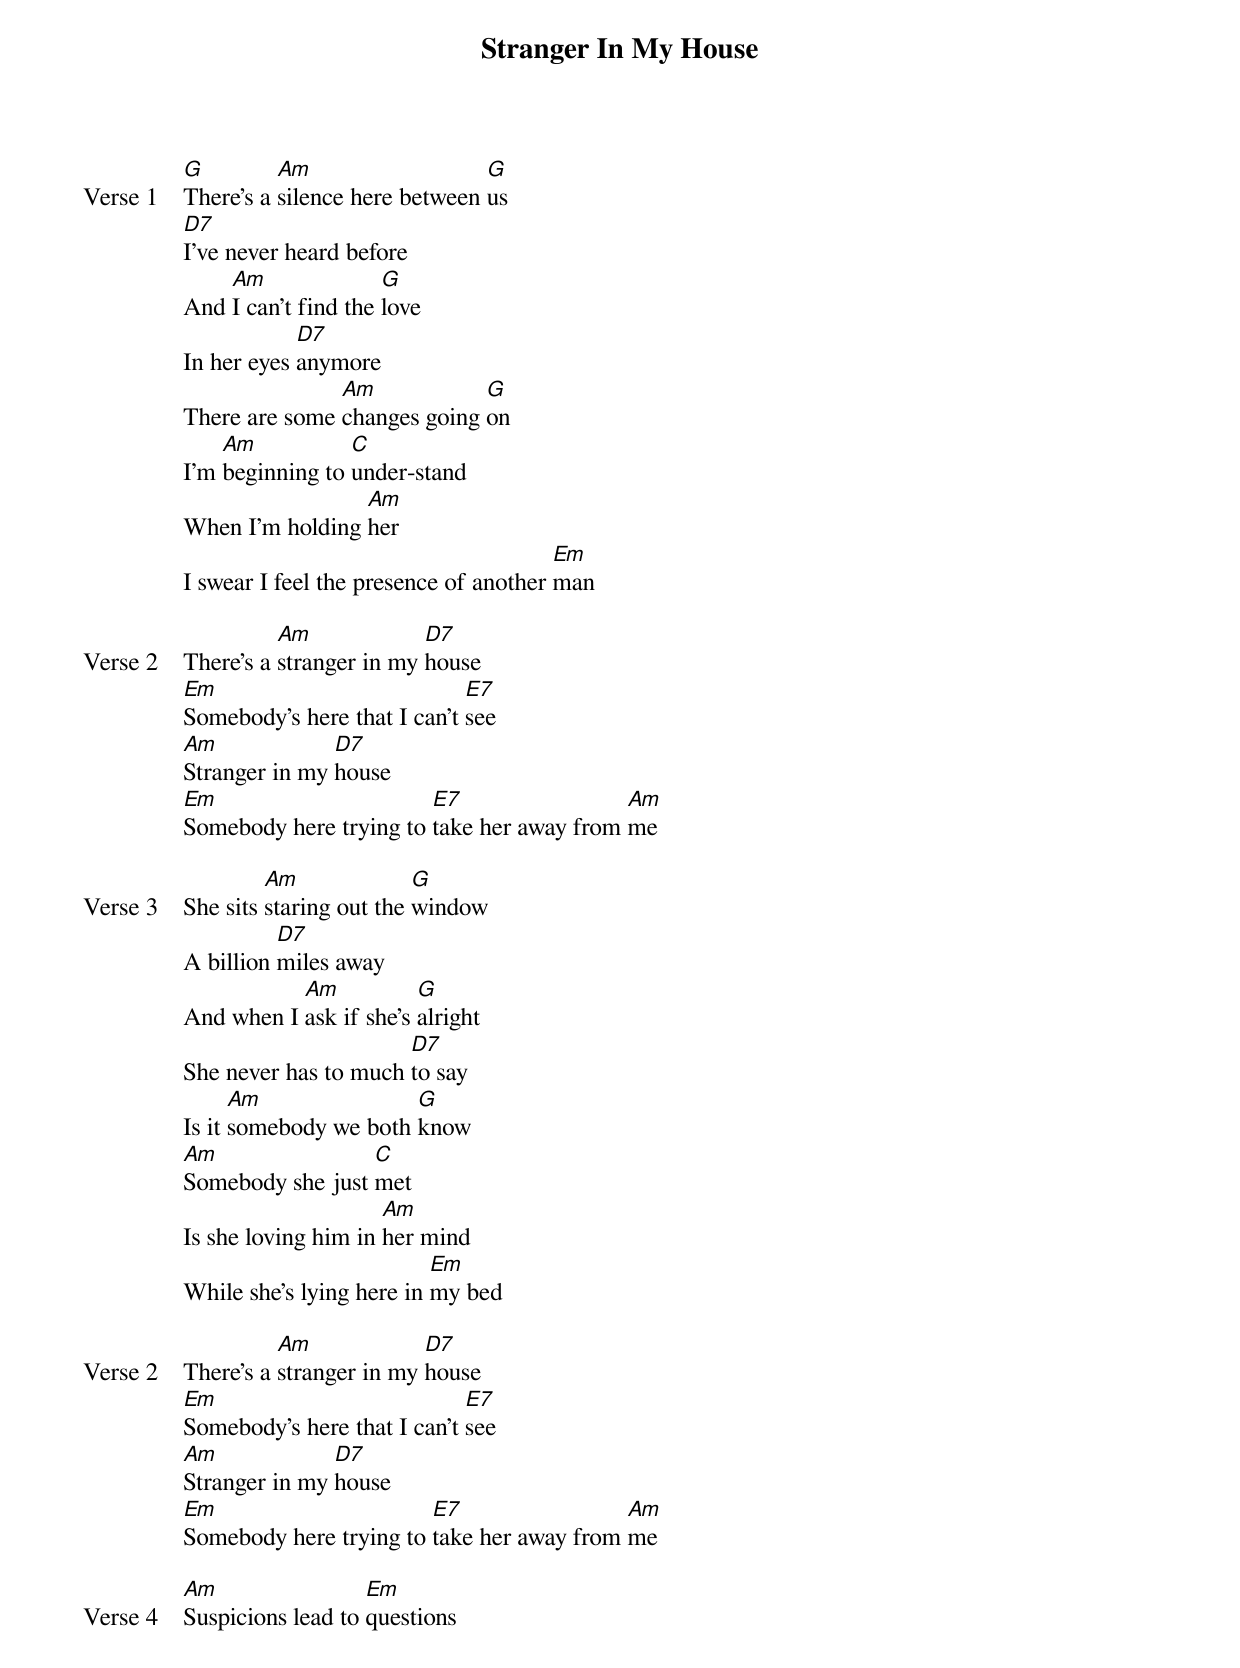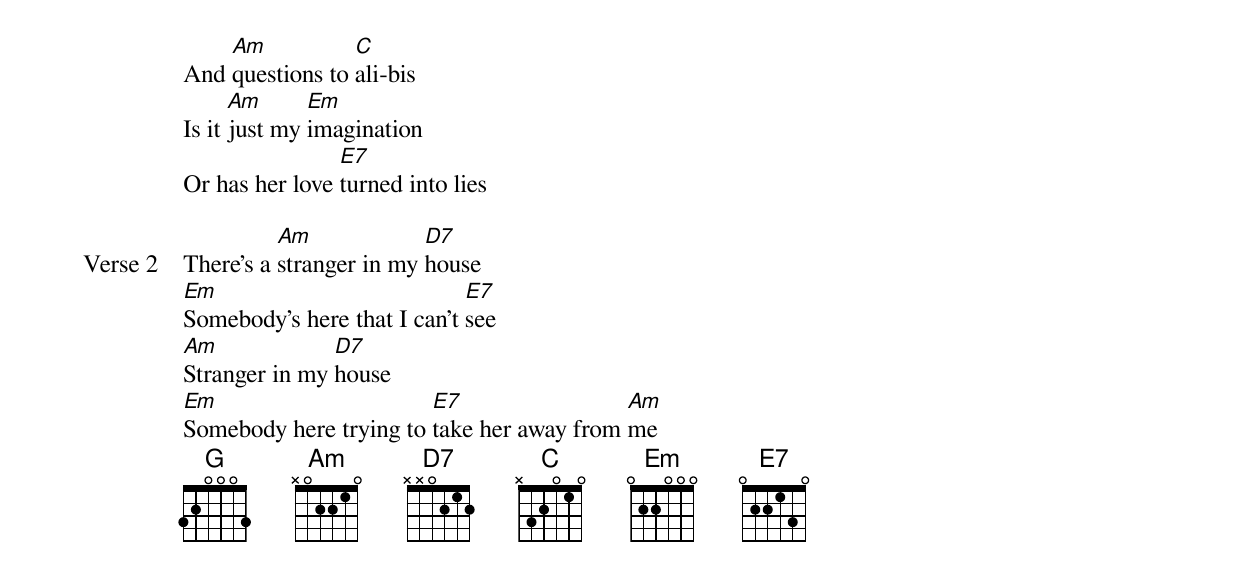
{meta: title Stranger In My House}
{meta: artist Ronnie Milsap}

{start_of_verse: Verse 1}
[G]There's a [Am]silence here between [G]us
[D7]I've never heard before
And [Am]I can't find the [G]love
In her eyes [D7]anymore
There are some [Am]changes going [G]on
I'm [Am]beginning to [C]under-stand
When I'm holding [Am]her
I swear I feel the presence of another [Em]man
{end_of_verse}

{start_of_verse: Verse 2}
There's a [Am]stranger in my [D7]house
[Em]Somebody's here that I can't [E7]see
[Am]Stranger in my [D7]house
[Em]Somebody here trying to [E7]take her away from [Am]me
{end_of_verse}

{start_of_verse: Verse 3}
She sits [Am]staring out the [G]window
A billion [D7]miles away
And when I [Am]ask if she's [G]alright
She never has to much [D7]to say
Is it [Am]somebody we both [G]know
[Am]Somebody she just [C]met
Is she loving him in [Am]her mind
While she's lying here in [Em]my bed
{end_of_verse}

{start_of_verse: Verse 2}
There's a [Am]stranger in my [D7]house
[Em]Somebody's here that I can't [E7]see
[Am]Stranger in my [D7]house
[Em]Somebody here trying to [E7]take her away from [Am]me
{end_of_verse}

{start_of_verse: Verse 4}
[Am]Suspicions lead to [Em]questions
And [Am]questions to [C]ali-bis
Is it [Am]just my [Em]imagination
Or has her love [E7]turned into lies
{end_of_verse}

{start_of_verse: Verse 2}
There's a [Am]stranger in my [D7]house
[Em]Somebody's here that I can't [E7]see
[Am]Stranger in my [D7]house
[Em]Somebody here trying to [E7]take her away from [Am]me
{end_of_verse}
